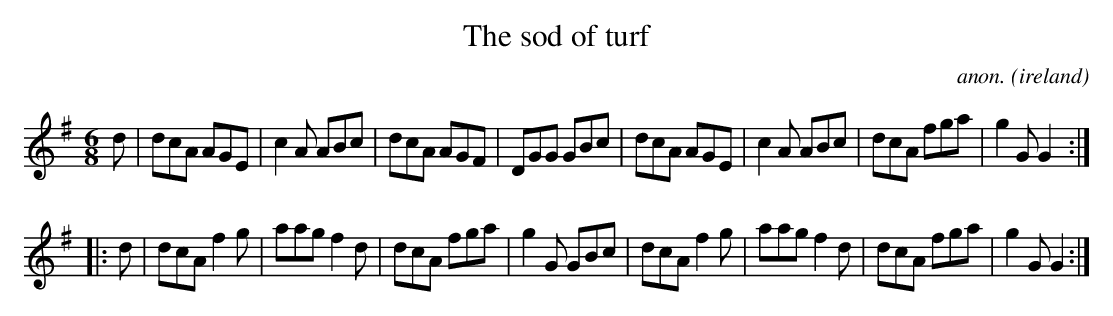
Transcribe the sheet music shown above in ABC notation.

X:1
T:The sod of turf
O:ireland
C:anon.
M:6/8
L:1/8
K:G
d|dcA AGE|c2A ABc|dcA AGF|DGG GBc|dcA AGE|c2A ABc|dcA fga|g2G G2:|
|:d|dcA f2g|aag f2d|dcA fga|g2G GBc|dcA f2g|aag f2d|dcA fga|g2G G2:|
